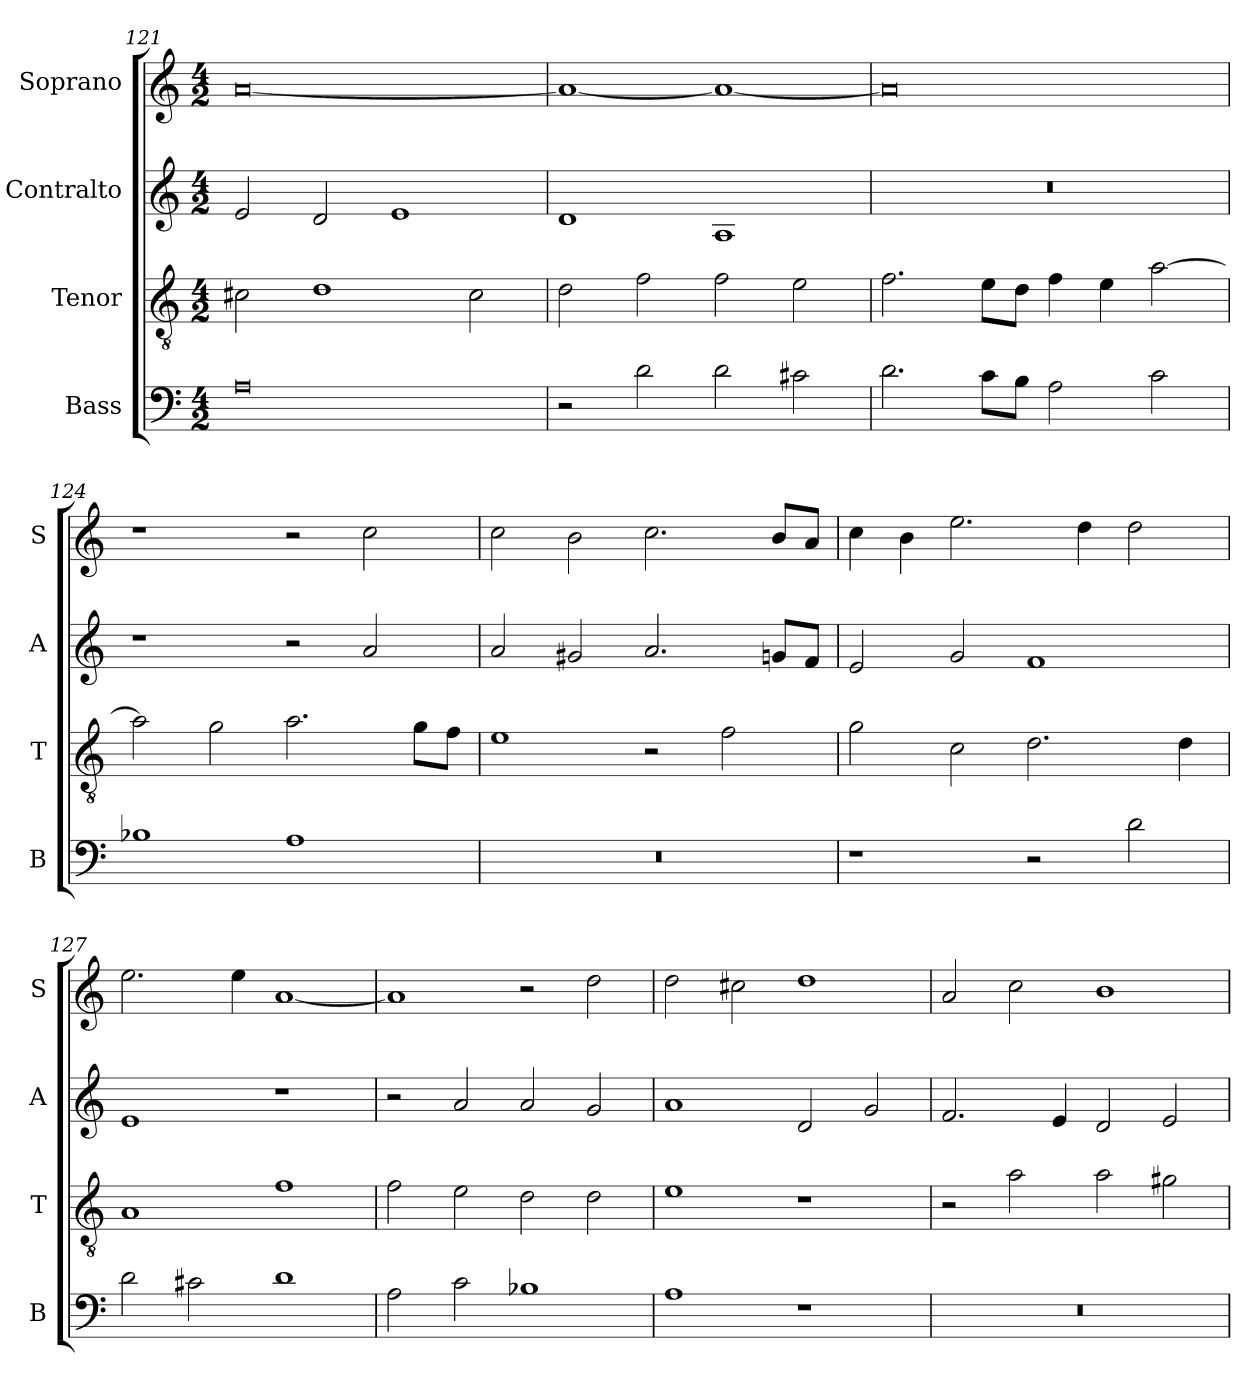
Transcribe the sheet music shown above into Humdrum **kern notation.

**kern	**kern	**kern	**kern
*part4	*part3	*part2	*part1
*staff4	*staff3	*staff2	*staff1
*I"Bass	*I"Tenor	*I"Contralto	*I"Soprano
*I'B	*I'T	*I'A	*I'S
*clefF4	*clefGv2	*clefG2	*clefG2
*k[]	*k[]	*k[]	*k[]
*D:dor	*D:dor	*D:dor	*D:dor
*M4/2	*M4/2	*M4/2	*M4/2
=121	=121	=121	=121
0A	2c#X	2e	[0a
.	1d	2d	.
.	.	1e	.
.	2c#	.	.
=122	=122	=122	=122
2r	2d	1d	1a_
2d	2f	.	.
2d	2f	1A	1a_
2c#X	2e	.	.
=123	=123	=123	=123
2.d	2.f	0r	0a]
8c\L	8e\L	.	.
8B\J	8d\J	.	.
2A	4f	.	.
.	4e	.	.
2c	[2a	.	.
=124	=124	=124	=124
1B-X	2a]	1r	1r
.	2g	.	.
1A	2.a	2r	2r
.	.	2a	2cc
.	8g\L	.	.
.	8f\J	.	.
=125	=125	=125	=125
0r	1e	2a	2cc
.	.	2g#X	2b
.	2r	2.a	2.cc
.	2f	.	.
.	.	8gn/L	8b/L
.	.	8f/J	8a/J
=126	=126	=126	=126
1r	2g	2e	4cc
.	.	.	4b
.	2c	2g	2.ee
2r	2.d	1f	.
.	.	.	4dd
2d	.	.	2dd
.	4d	.	.
=127	=127	=127	=127
2d	1A	1e	2.ee
2c#X	.	.	.
.	.	.	4ee
1d	1f	1r	[1a
=128	=128	=128	=128
2A	2f	2r	1a]
2c	2e	2a	.
1B-X	2d	2a	2r
.	2d	2g	2dd
=129	=129	=129	=129
1A	1e	1a	2dd
.	.	.	2cc#X
1r	1r	2d	1dd
.	.	2g	.
=130	=130	=130	=130
0r	2r	2.f	2a
.	2a	.	2cc
.	.	4e	.
.	2a	2d	1b
.	2g#X	2e	.
=	=	=	=
*-	*-	*-	*-
